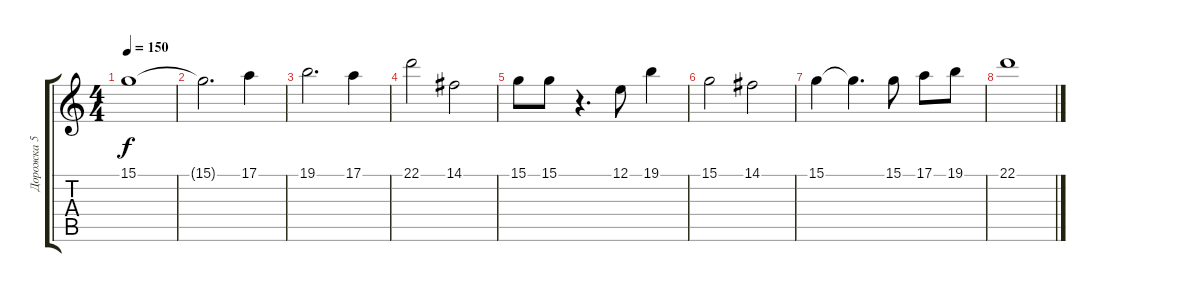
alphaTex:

\track ("Дорожка 5" "Дорожка 5") {instrument stringensemble1}
\staff {score tabs}
\tuning (E4 B3 G3 D3 A2 E2) {hide}
\ts (4 4)
\tempo 150
\clef g2
\ks c
15.1.1{dy f} |
15.1{t}.2{d} 17.1.4 |
19.1.2{d} 17.1.4 |
22.1.2 14.1.2 |
15.1.8 15.1.8 r.4{d} 12.1.8 19.1.4 |
15.1.2 14.1.2 |
15.1.4 15.1{t}.4{d} 15.1.8 17.1.8 19.1.8 |
22.1.1
